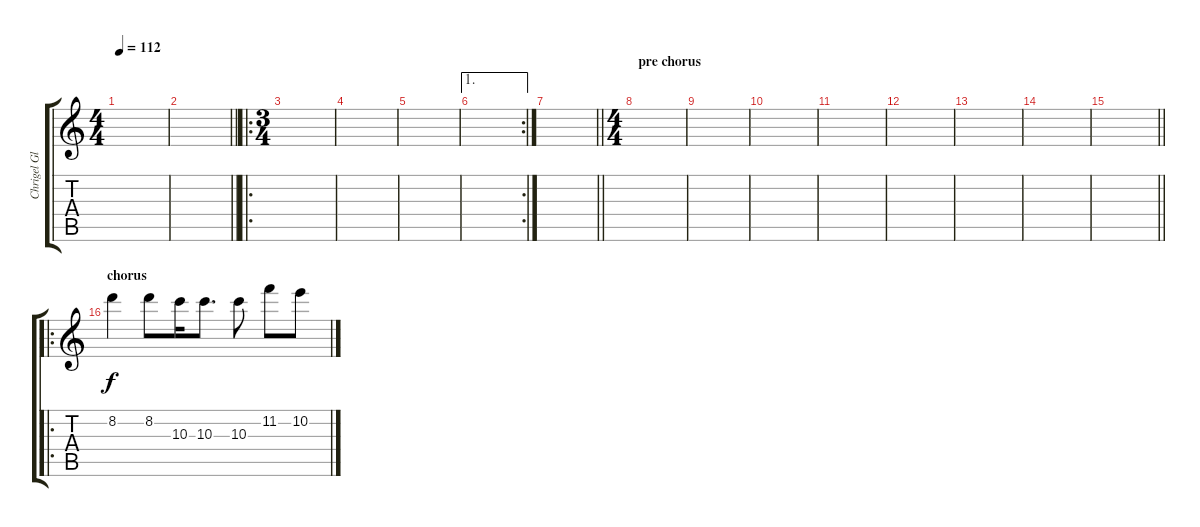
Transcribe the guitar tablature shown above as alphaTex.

\track ("Chrigel Glanzmann" "Chrigel Gl") {instrument piccolo}
\staff {score tabs}
\tuning (B5 Gb5 D5 A4 E4 B3) {hide}
\ts (4 4)
\tempo 112
\clef g2
\ks c
|
\barLineRight lightlight
|
\ro
\ts (3 4)
\section ("" "")
|
|
|
\ae 1
\rc 2
|
\barLineRight lightlight
|
\ts (4 4)
\section ("" "pre chorus")
|
|
|
|
|
|
|
\barLineRight lightlight
|
\ro
\section ("" "chorus")
8.2.4 8.2.8 10.3.16 10.3.8{d} 10.3.8 11.2.8 10.2.8
